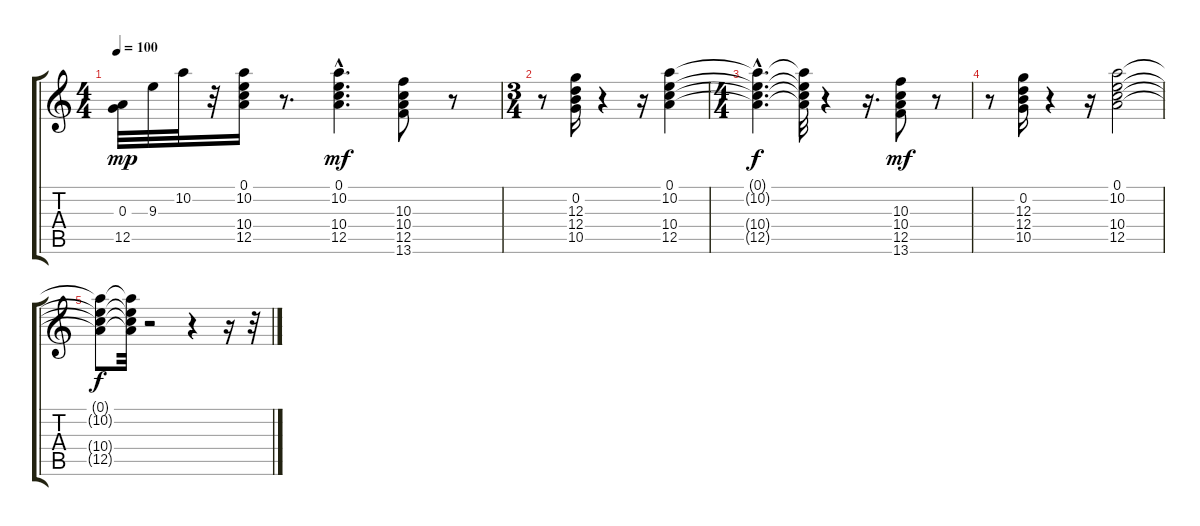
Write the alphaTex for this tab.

\track "" {instrument acousticguitarsteel}
\staff {score tabs}
\tuning (E4 B3 G3 D3 A2 E2) {hide}
\ts (4 4)
\tempo 100
\clef g2
\ks c
(0.3 12.5).32{dy mp} 9.3.32 10.2.32 r.32 (0.1 10.2 10.4 12.5).16 r.8{d} (0.1{hac} 10.2{hac} 10.4{hac} 12.5{hac}).4{d dy mf} (10.3 10.4 12.5 13.6).8 r.8 |
\ts (3 4)
r.8 (0.2 12.3 12.4 10.5).16 r.4 r.16 (0.1 10.2 10.4 12.5).4 |
\ts (4 4)
(0.1{hac t} 10.2{hac t} 10.4{hac t} 12.5{hac t}).4{d dy f} (0.1{t} 10.2{t} 10.4{t} 12.5{t}).32 r.4 r.16{d} (10.3 10.4 12.5 13.6).8{dy mf} r.8 |
r.8 (0.2 12.3 12.4 10.5).16 r.4 r.16 (0.1 10.2 10.4 12.5).2 |
(0.1{t} 10.2{t} 10.4{t} 12.5{t}).8{dy f} (0.1{t} 10.2{t} 10.4{t} 12.5{t}).32 r.2 r.4 r.16 r.32
